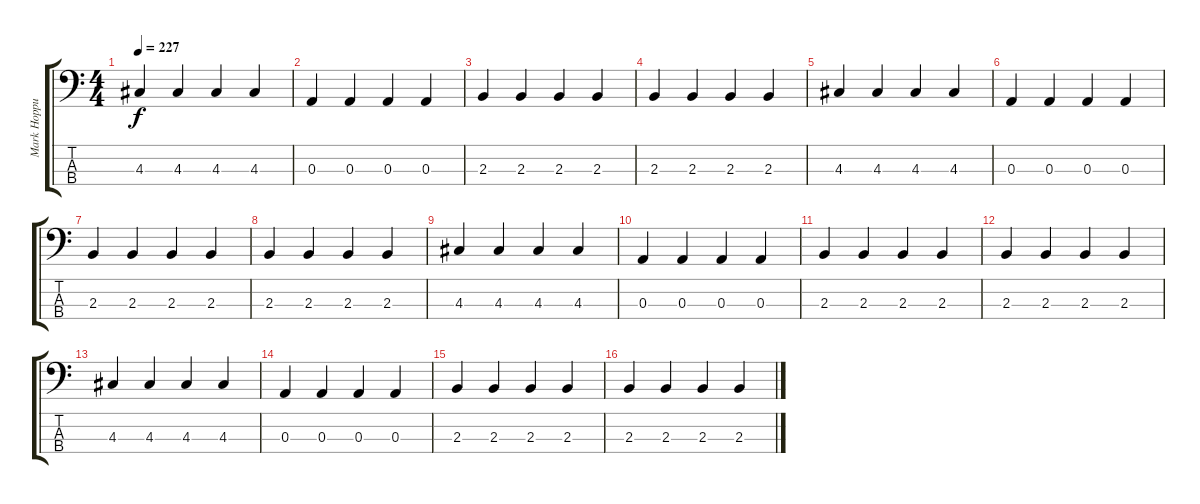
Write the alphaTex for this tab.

\track ("Mark Hoppus - Bajo" "Mark Hoppu") {instrument electricbasspick}
\staff {score tabs}
\tuning (G2 D2 A1 E1) {hide}
\ts (4 4)
\tempo 227
\clef f4
\ks c
4.3.4{dy f} 4.3.4 4.3.4 4.3.4 |
0.3.4 0.3.4 0.3.4 0.3.4 |
2.3.4 2.3.4 2.3.4 2.3.4 |
2.3.4 2.3.4 2.3.4 2.3.4 |
4.3.4 4.3.4 4.3.4 4.3.4 |
0.3.4 0.3.4 0.3.4 0.3.4 |
2.3.4 2.3.4 2.3.4 2.3.4 |
2.3.4 2.3.4 2.3.4 2.3.4 |
4.3.4 4.3.4 4.3.4 4.3.4 |
0.3.4 0.3.4 0.3.4 0.3.4 |
2.3.4 2.3.4 2.3.4 2.3.4 |
2.3.4 2.3.4 2.3.4 2.3.4 |
4.3.4 4.3.4 4.3.4 4.3.4 |
0.3.4 0.3.4 0.3.4 0.3.4 |
2.3.4 2.3.4 2.3.4 2.3.4 |
2.3.4 2.3.4 2.3.4 2.3.4
